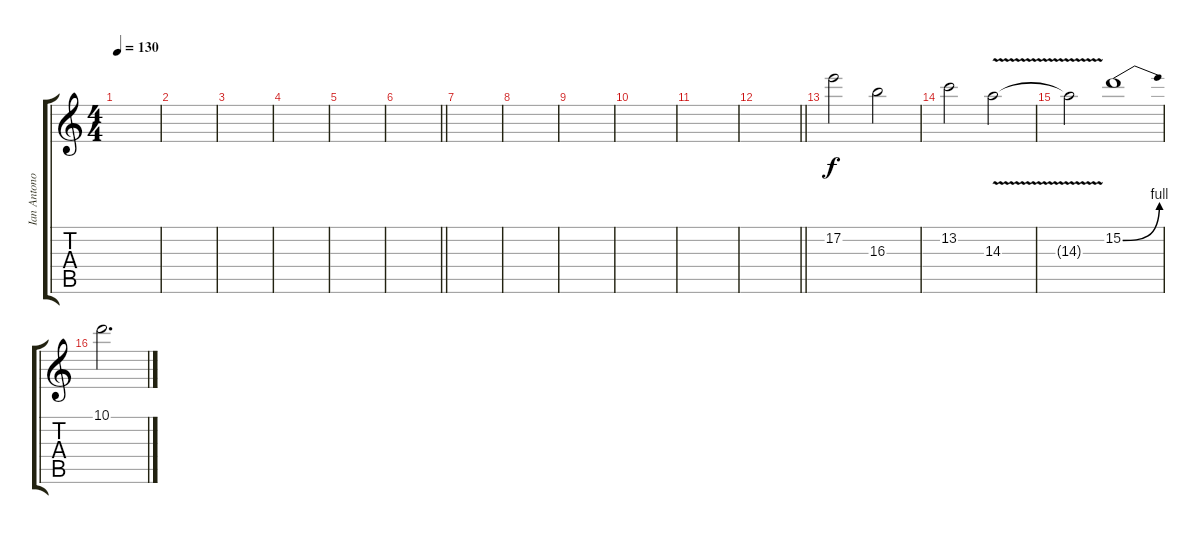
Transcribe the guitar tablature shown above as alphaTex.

\track ("Ian Antono" "Ian Antono") {instrument overdrivenguitar}
\staff {score tabs}
\tuning (E4 B3 G3 D3 A2 E2) {hide}
\ts (4 4)
\tempo 130
\clef g2
\ks c
|
|
|
|
|
\barLineRight lightlight
|
|
|
|
|
|
\barLineRight lightlight
|
17.2.2 16.3.2 |
13.2.2 14.3{v}.2 |
14.3{t}.2 15.2{be (bend 0 0 60 4)}.1 |
10.1.2{d}
